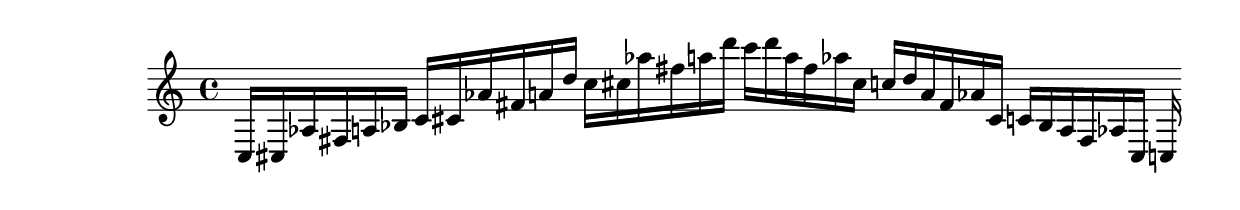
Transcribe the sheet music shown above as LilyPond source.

% z vector: tensor([[-0.7611,  1.2895, -1.4381, -1.5536,  0.8758, -0.3699,  0.6810, -0.4407,-1.4098, -0.2317, -1.5676, -1.7740]])
\new PianoStaff <<
\cadenzaOn
\new Staff = "right" {
\clef treble
    c16 [ cis aes fis a bes ]
    c' [ cis' aes' fis' a' d'' ]
    c'' [ cis'' aes'' fis'' a'' d''' ]
    c''' [ d''' a'' fis'' aes'' cis'' ]
    c'' [ d'' a' fis' aes' cis' ]
    c' [ bes a fis aes cis ]
    c
}
>>
